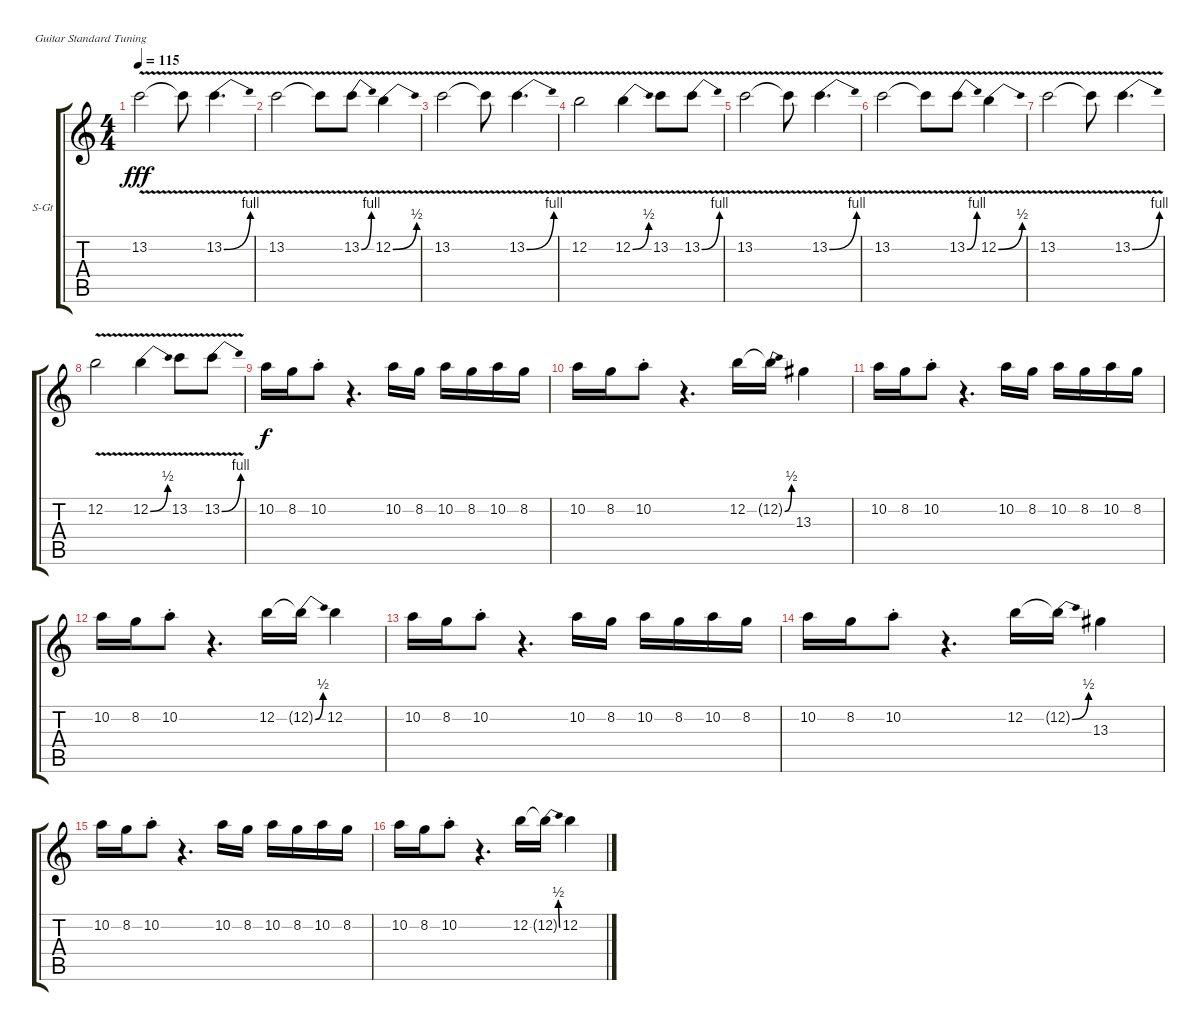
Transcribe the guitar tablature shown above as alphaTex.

\defaultSystemsLayout 4
\bracketExtendMode groupsimilarinstruments
\firstSystemTrackNameOrientation horizontal
\otherSystemsTrackNameOrientation horizontal
\track ("Lead" "S-Gt") {instrument acousticguitarsteel}
\staff {score tabs}
\tuning (E4 B3 G3 D3 A2 E2)
\ts (4 4)
\tempo 115
\clef g2
\ks c
13.2{v}.2{dy fff} 13.2{v t}.8 13.2{be (bend 0 0 15 4) v}.4{d} |
13.2{v}.2 13.2{v t}.8 13.2{be (bend 0 0 15 4) v}.8 12.2{be (bend 33.6 0 59.4 2) v}.4 |
13.2{v}.2 13.2{v t}.8 13.2{be (bend 0 0 15 4) v}.4{d} |
12.2{v}.2 12.2{be (bend 0 0 34.199999999999996 2) v}.4 13.2{v}.8 13.2{be (bend 38.4 0 59.4 4) v}.8 |
13.2{v}.2 13.2{v t}.8 13.2{be (bend 0 0 15 4) v}.4{d} |
13.2{v}.2 13.2{v t}.8 13.2{be (bend 0 0 15 4) v}.8 12.2{be (bend 33.6 0 59.4 2) v}.4 |
13.2{v}.2 13.2{v t}.8 13.2{be (bend 0 0 15 4) v}.4{d} |
12.2{v}.2 12.2{be (bend 0 0 34.199999999999996 2) v}.4 13.2{v}.8 13.2{be (bend 38.4 0 59.4 4) v}.8 |
10.2.16{dy f} 8.2.16 10.2{st}.8 r.4{d} 10.2.16 8.2.16 10.2.16 8.2.16 10.2.16 8.2.16 |
10.2.16 8.2.16 10.2{st}.8 r.4{d} 12.2.16 12.2{be (bend 0 0 30 2) t}.16 13.3.4 |
10.2.16 8.2.16 10.2{st}.8 r.4{d} 10.2.16 8.2.16 10.2.16 8.2.16 10.2.16 8.2.16 |
10.2.16 8.2.16 10.2{st}.8 r.4{d} 12.2.16 12.2{be (bend 0 0 30 2) t}.16 12.2.4 |
10.2.16 8.2.16 10.2{st}.8 r.4{d} 10.2.16 8.2.16 10.2.16 8.2.16 10.2.16 8.2.16 |
10.2.16 8.2.16 10.2{st}.8 r.4{d} 12.2.16 12.2{be (bend 0 0 30 2) t}.16 13.3.4 |
10.2.16 8.2.16 10.2{st}.8 r.4{d} 10.2.16 8.2.16 10.2.16 8.2.16 10.2.16 8.2.16 |
10.2.16 8.2.16 10.2{st}.8 r.4{d} 12.2.16 12.2{be (bend 0 0 30 2) t}.16 12.2.4
